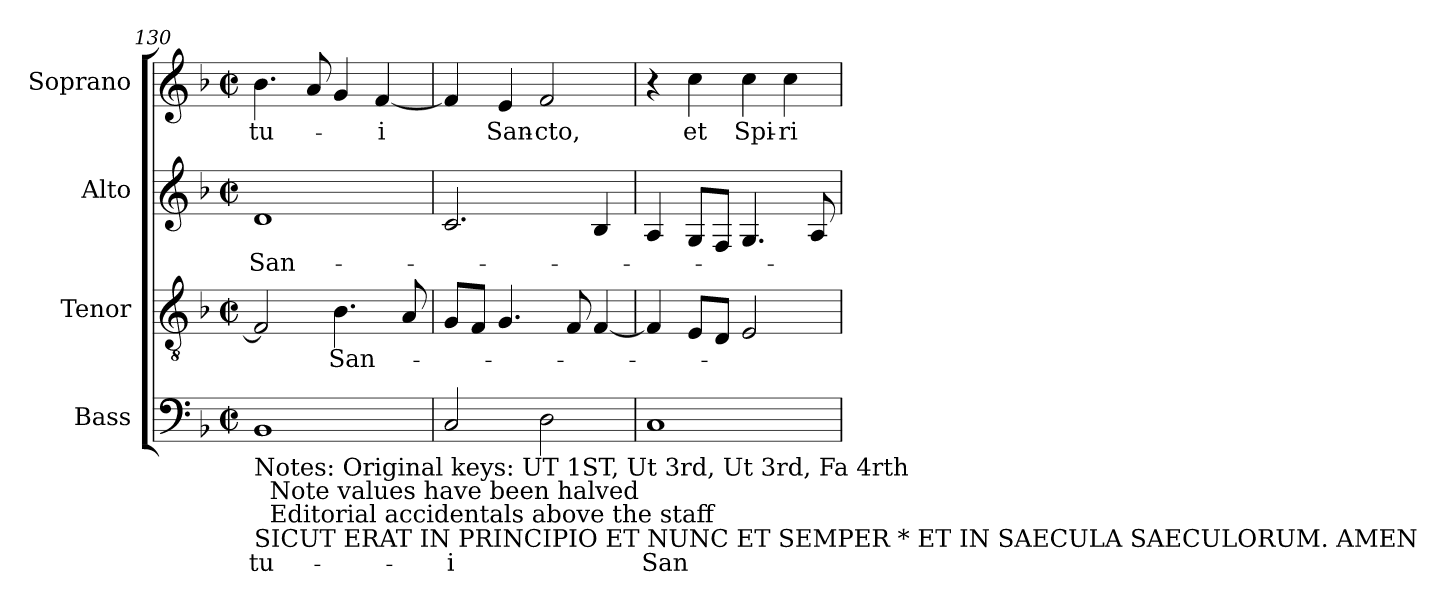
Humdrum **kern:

**kern	**text	**kern	**text	**kern	**text	**kern	**text
*part4	*part4	*part3	*part3	*part2	*part2	*part1	*part1
*staff4	*staff4	*staff3	*staff3	*staff2	*staff2	*staff1	*staff1
*I"Bass	*	*I"Tenor	*	*I"Alto	*	*I"Soprano	*
*I'B	*	*I'T	*	*I'A	*	*I'S	*
!!LO:LB:g=z
*clefF4	*	*clefGv2	*	*clefG2	*	*clefG2	*
*k[b-]	*	*k[b-]	*	*k[b-]	*	*k[b-]	*
*F:	*	*F:	*	*F:	*	*F:	*
*M2/2	*	*M2/2	*	*M2/2	*	*M2/2	*
*met(c|)	*	*met(c|)	*	*met(c|)	*	*met(c|)	*
=130	=130	=130	=130	=130	=130	=130	=130
!LO:TX:b:t=Notes&colon; Original keys&colon; UT 1ST, Ut 3rd, Ut 3rd, Fa 4rth\n            Note values have been halved\n             Editorial accidentals above the staff	!	!	!	!	!	!	!
!LO:TX:b:t=SICUT ERAT IN PRINCIPIO ET NUNC ET SEMPER * ET IN SAECULA SAECULORUM. AMEN	!	!	!	!	!	!	!
1BB-	-tu-	2F/]	.	1d	San-	4.b-\	-tu-
.	.	.	.	.	.	8a/	.
.	.	4.B-\	San-	.	.	4g/	.
.	.	.	.	.	.	[4f/	-i
.	.	8A/	.	.	.	.	.
=131	=131	=131	=131	=131	=131	=131	=131
2C/	-i	8G/L	.	2.c/	.	4f/]	.
.	.	8F/J	.	.	.	.	.
.	.	4.G/	.	.	.	4e/	San-
2D\	.	.	.	.	.	2f/	-cto,
.	.	8F/	.	.	.	.	.
.	.	[4F/	.	4B-/	.	.	.
=132	=132	=132	=132	=132	=132	=132	=132
1C	San-	4F/]	.	4A/	.	4r	.
.	.	8E/L	.	8G/L	.	4cc\	et
.	.	8D/J	.	8F/J	.	.	.
.	.	2E/	.	4.G/	.	4cc\	Spi-
.	.	.	.	.	.	4cc\	-ri-
.	.	.	.	8A/	.	.	.
=	=	=	=	=	=	=	=
*-	*-	*-	*-	*-	*-	*-	*-
